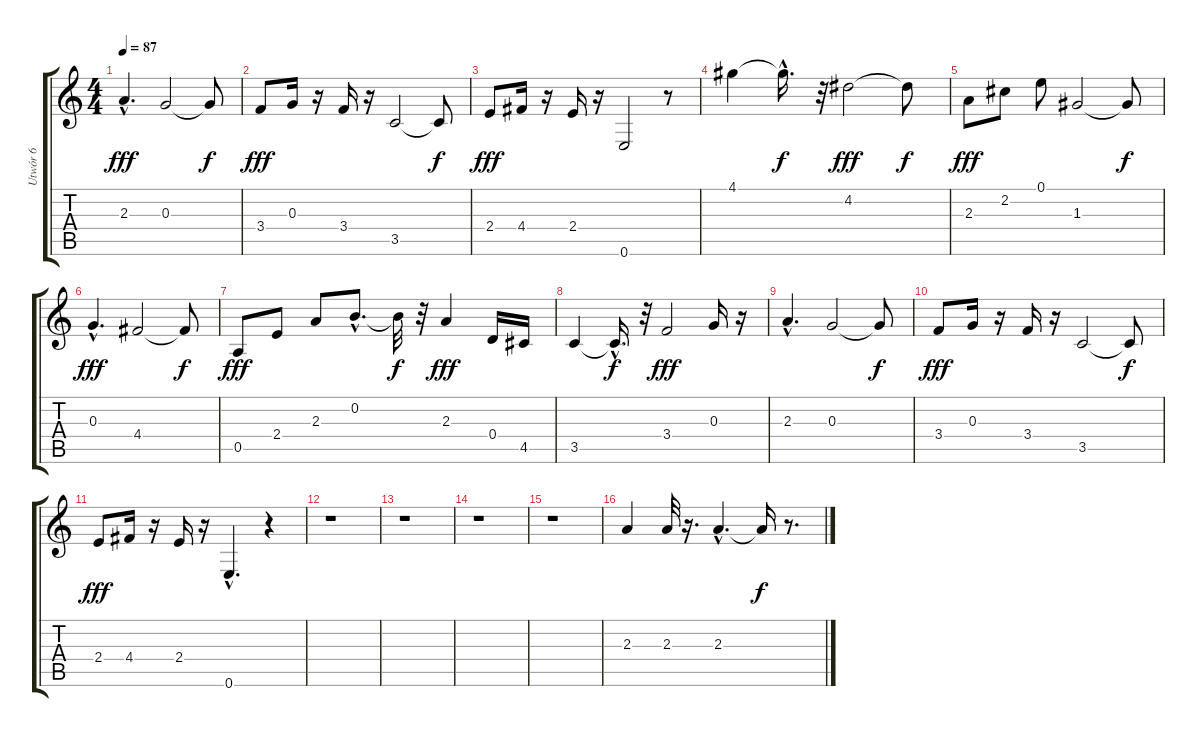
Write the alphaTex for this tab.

\track ("Utwór 6" "Utwór 6") {instrument electricbassfinger}
\staff {score tabs}
\tuning (E4 B3 G3 D3 A2 E2) {hide}
\ts (4 4)
\tempo 87
\clef g2
\ks c
2.3{hac}.4{d dy fff} 0.3.2 0.3{t}.8{dy f} |
3.4.8{dy fff} 0.3.16 r.16 3.4.16 r.16 3.5.2 3.5{t}.8{dy f} |
2.4.8{dy fff} 4.4.16 r.16 2.4.16 r.16 0.6.2 r.8 |
4.1.4 4.1{hac t}.16{d dy f} r.32 4.2.2{dy fff} 4.2{t}.8{dy f} |
2.3.8{dy fff} 2.2.8 0.1.8 1.3.2 1.3{t}.8{dy f} |
0.3{hac}.4{d dy fff} 4.4.2 4.4{t}.8{dy f} |
0.5.8{dy fff} 2.4.8 2.3.8 0.2{hac}.8{d} 0.2{t}.32{dy f} r.32 2.3.4{dy fff} 0.4.16 4.5.16 |
3.5.4 3.5{hac t}.16{d dy f} r.32 3.4.2{dy fff} 0.3.16 r.16 |
2.3{hac}.4{d} 0.3.2 0.3{t}.8{dy f} |
3.4.8{dy fff} 0.3.16 r.16 3.4.16 r.16 3.5.2 3.5{t}.8{dy f} |
2.4.8{dy fff} 4.4.16 r.16 2.4.16 r.16 0.6{hac}.4{d} r.4 |
r.1 |
r.1 |
r.1 |
r.1 |
2.3.4 2.3.32 r.16{d} 2.3{hac}.4{d} 2.3{t}.16{dy f} r.8{d}
